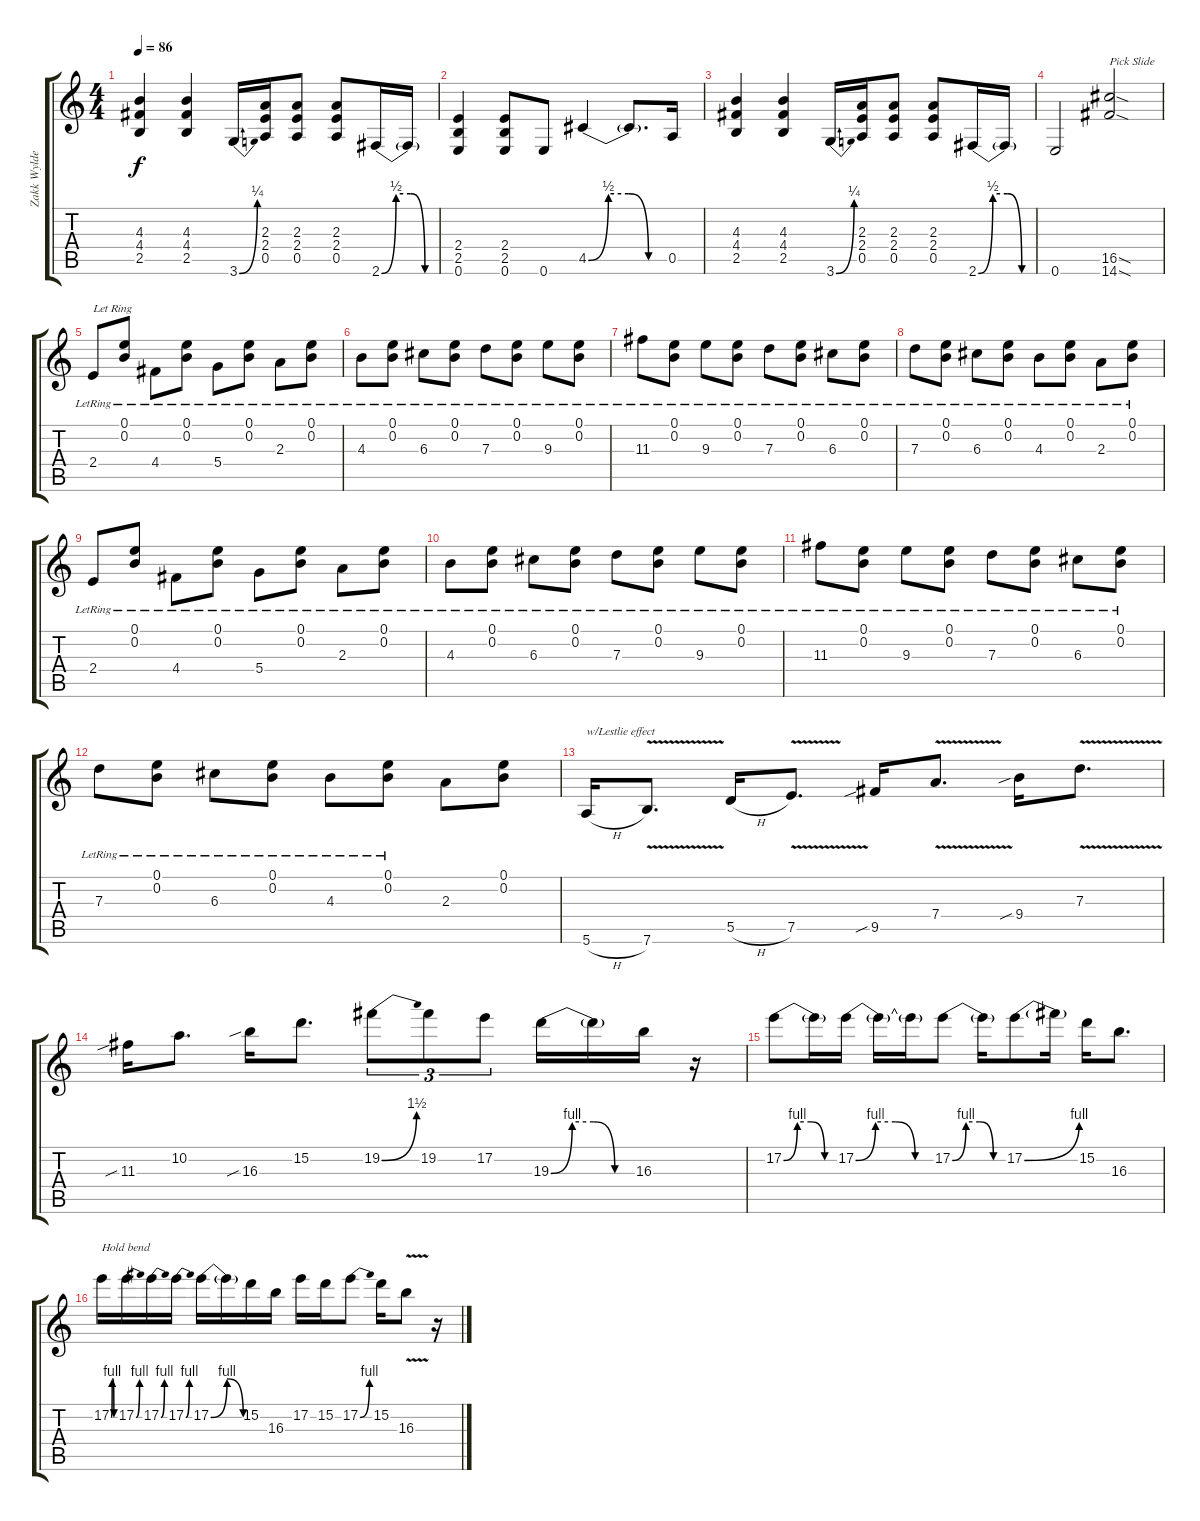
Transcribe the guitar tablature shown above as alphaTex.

\track ("Zakk Wylde" "Zakk Wylde") {instrument overdrivenguitar}
\staff {score tabs}
\tuning (E4 B3 G3 D3 A2 E2) {hide}
\ts (4 4)
\tempo 86
\clef g2
\ks c
(4.3 4.4 2.5).4{dy f} (4.3 4.4 2.5).4 3.6{be (bend 0 0 60 1)}.16 (2.3 2.4 0.5).16 (2.3 2.4 0.5).8 (2.3 2.4 0.5).8 2.6{be (custom 0 0 15 2 30 2 45 0 60 0)}.16 2.6{t}.16 |
(2.4 2.5 0.6).4 (2.4 2.5 0.6).8 0.6.8 4.5{be (custom 0 0 15 2 30 2 45 0 60 0)}.4 4.5{t}.8{d} 0.5.16 |
(4.3 4.4 2.5).4 (4.3 4.4 2.5).4 3.6{be (bend 0 0 60 1)}.16 (2.3 2.4 0.5).16 (2.3 2.4 0.5).8 (2.3 2.4 0.5).8 2.6{be (custom 0 0 15 2 30 2 45 0 60 0)}.16 2.6{t}.16 |
0.6.2 (16.5{sod} 14.6{sod}).2{txt "Pick Slide"} |
2.4{lr}.8{txt "Let Ring"} (0.1{lr} 0.2{lr}).8 4.4{lr}.8 (0.1{lr} 0.2{lr}).8 5.4{lr}.8 (0.1{lr} 0.2{lr}).8 2.3{lr}.8 (0.1{lr} 0.2{lr}).8 |
4.3{lr}.8 (0.1{lr} 0.2{lr}).8 6.3{lr}.8 (0.1{lr} 0.2{lr}).8 7.3{lr}.8 (0.1{lr} 0.2{lr}).8 9.3{lr}.8 (0.1{lr} 0.2{lr}).8 |
11.3{lr}.8 (0.1{lr} 0.2{lr}).8 9.3{lr}.8 (0.1{lr} 0.2{lr}).8 7.3{lr}.8 (0.1{lr} 0.2{lr}).8 6.3{lr}.8 (0.1{lr} 0.2{lr}).8 |
7.3{lr}.8 (0.1{lr} 0.2{lr}).8 6.3{lr}.8 (0.1{lr} 0.2{lr}).8 4.3{lr}.8 (0.1{lr} 0.2{lr}).8 2.3{lr}.8 (0.1{lr} 0.2{lr}).8 |
2.4{lr}.8 (0.1{lr} 0.2{lr}).8 4.4{lr}.8 (0.1{lr} 0.2{lr}).8 5.4{lr}.8 (0.1{lr} 0.2{lr}).8 2.3{lr}.8 (0.1{lr} 0.2{lr}).8 |
4.3{lr}.8 (0.1{lr} 0.2{lr}).8 6.3{lr}.8 (0.1{lr} 0.2{lr}).8 7.3{lr}.8 (0.1{lr} 0.2{lr}).8 9.3{lr}.8 (0.1{lr} 0.2{lr}).8 |
11.3{lr}.8 (0.1{lr} 0.2{lr}).8 9.3{lr}.8 (0.1{lr} 0.2{lr}).8 7.3{lr}.8 (0.1{lr} 0.2{lr}).8 6.3{lr}.8 (0.1{lr} 0.2{lr}).8 |
7.3{lr}.8 (0.1{lr} 0.2{lr}).8 6.3{lr}.8 (0.1{lr} 0.2{lr}).8 4.3{lr}.8 (0.1{lr} 0.2{lr}).8 2.3.8 (0.1 0.2).8 |
5.6{h}.16{txt "w/Lestlie effect" volume 16} 7.6{v}.8{d} 5.5{h}.16 7.5{v}.8{d} 9.5{sib}.16 7.4{v}.8{d} 9.4{sib}.16 7.3{v}.8{d} |
11.3{sib}.16 10.2.8{d} 16.3{sib}.16 15.2.8{d} 19.2{be (bend 0 0 60 6)}.8{tu (3 2)} 19.2.8{tu (3 2)} 17.2.8{tu (3 2)} 19.3{be (custom 0 0 15 4 30 4 45 0 60 0)}.16 19.3{t}.16 16.3.16 r.16 |
17.2{be (custom 0 0 15 4 30 4 45 0 60 0)}.8 17.2{t}.16 17.2{be (custom 0 0 15 4 30 4 45 0 60 0)}.16 17.2{t}.16 17.2{t}.16 17.2{be (custom 0 0 15 4 30 4 45 0 60 0)}.8 17.2{t}.16 17.2{be (bend 0 0 60 4)}.8 17.2{t}.16 15.2.16 16.3.8{d} |
17.2{be (custom 0 0 15 4 30 4 45 0 60 0)}.16{txt "Hold bend"} 17.2{be (bend 0 0 60 4)}.16 17.2{be (bend 0 0 60 4)}.16 17.2{be (bend 0 0 60 4)}.16 17.2{be (bendrelease 0 0 20 4 44 4 60 0)}.16 17.2{t}.16 15.2.16 16.3.16 17.2.16 15.2.16 17.2{be (bend 0 0 60 4)}.8 15.2.16 16.3{v}.8 r.16
